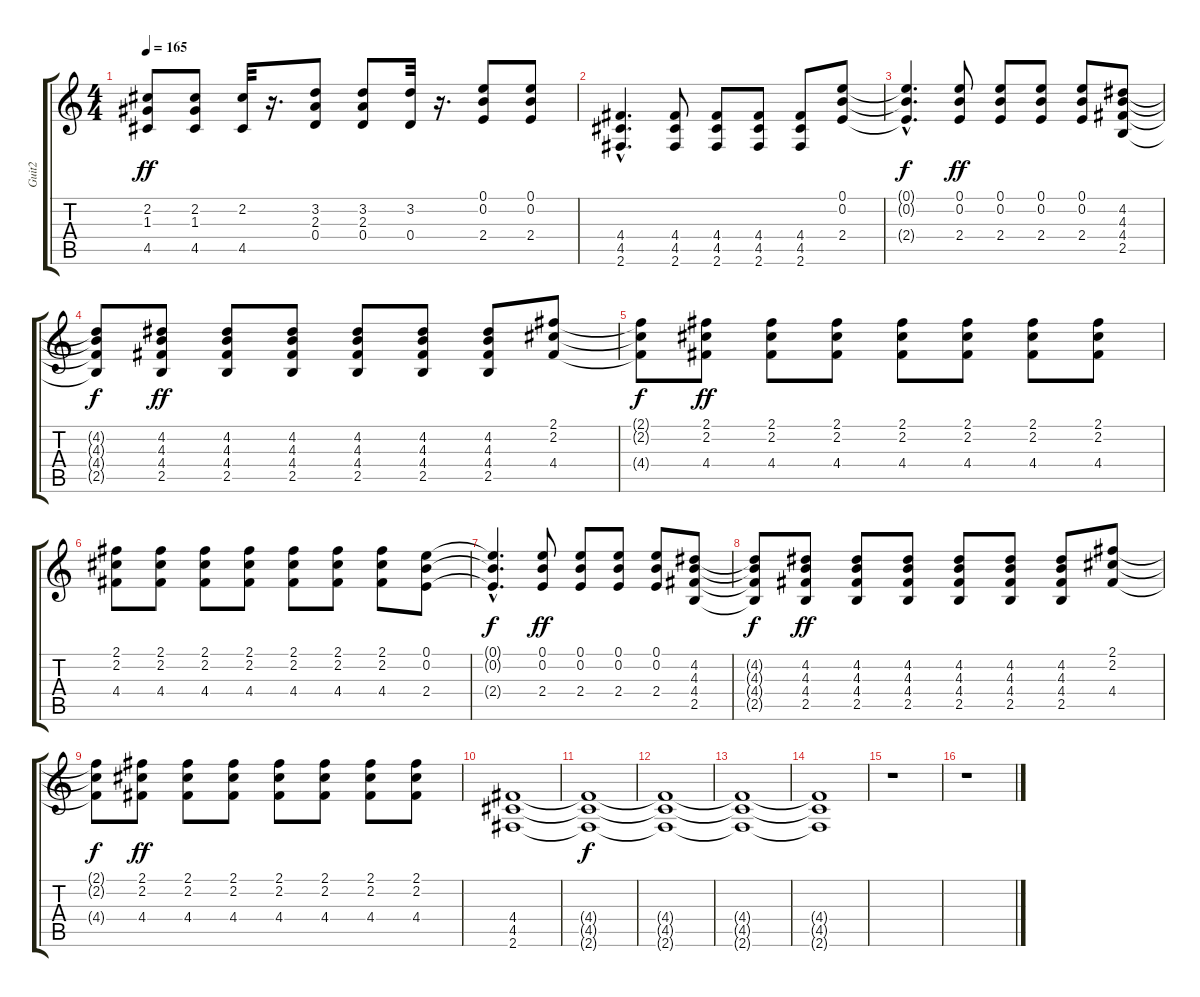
\track ("Guit2" "Guit2") {instrument distortionguitar}
\staff {score tabs}
\tuning (E4 B3 G3 D3 A2 E2) {hide}
\ts (4 4)
\tempo 165
\clef g2
\ks c
(2.2 1.3 4.5).8{dy ff} (2.2 1.3 4.5).8 (2.2 4.5).32 r.16{d} (3.2 2.3 0.4).8 (3.2 2.3 0.4).8 (3.2 0.4).32 r.16{d} (0.1 0.2 2.4).8 (0.1 0.2 2.4).8 |
(4.4{hac} 4.5{hac} 2.6{hac}).4{d} (4.4 4.5 2.6).8 (4.4 4.5 2.6).8 (4.4 4.5 2.6).8 (4.4 4.5 2.6).8 (0.1 0.2 2.4).8 |
(0.1{hac t} 0.2{hac t} 2.4{hac t}).4{d dy f} (0.1 0.2 2.4).8{dy ff} (0.1 0.2 2.4).8 (0.1 0.2 2.4).8 (0.1 0.2 2.4).8 (4.2 4.3 4.4 2.5).8 |
(4.2{t} 4.3{t} 4.4{t} 2.5{t}).8{dy f} (4.2 4.3 4.4 2.5).8{dy ff} (4.2 4.3 4.4 2.5).8 (4.2 4.3 4.4 2.5).8 (4.2 4.3 4.4 2.5).8 (4.2 4.3 4.4 2.5).8 (4.2 4.3 4.4 2.5).8 (2.1 2.2 4.4).8 |
(2.1{t} 2.2{t} 4.4{t}).8{dy f} (2.1 2.2 4.4).8{dy ff} (2.1 2.2 4.4).8 (2.1 2.2 4.4).8 (2.1 2.2 4.4).8 (2.1 2.2 4.4).8 (2.1 2.2 4.4).8 (2.1 2.2 4.4).8 |
(2.1 2.2 4.4).8 (2.1 2.2 4.4).8 (2.1 2.2 4.4).8 (2.1 2.2 4.4).8 (2.1 2.2 4.4).8 (2.1 2.2 4.4).8 (2.1 2.2 4.4).8 (0.1 0.2 2.4).8 |
(0.1{hac t} 0.2{hac t} 2.4{hac t}).4{d dy f} (0.1 0.2 2.4).8{dy ff} (0.1 0.2 2.4).8 (0.1 0.2 2.4).8 (0.1 0.2 2.4).8 (4.2 4.3 4.4 2.5).8 |
(4.2{t} 4.3{t} 4.4{t} 2.5{t}).8{dy f} (4.2 4.3 4.4 2.5).8{dy ff} (4.2 4.3 4.4 2.5).8 (4.2 4.3 4.4 2.5).8 (4.2 4.3 4.4 2.5).8 (4.2 4.3 4.4 2.5).8 (4.2 4.3 4.4 2.5).8 (2.1 2.2 4.4).8 |
(2.1{t} 2.2{t} 4.4{t}).8{dy f} (2.1 2.2 4.4).8{dy ff} (2.1 2.2 4.4).8 (2.1 2.2 4.4).8 (2.1 2.2 4.4).8 (2.1 2.2 4.4).8 (2.1 2.2 4.4).8 (2.1 2.2 4.4).8 |
(4.4 4.5 2.6).1 |
(4.4{t} 4.5{t} 2.6{t}).1{dy f} |
(4.4{t} 4.5{t} 2.6{t}).1 |
(4.4{t} 4.5{t} 2.6{t}).1 |
(4.4{t} 4.5{t} 2.6{t}).1 |
r.1 |
r.1
